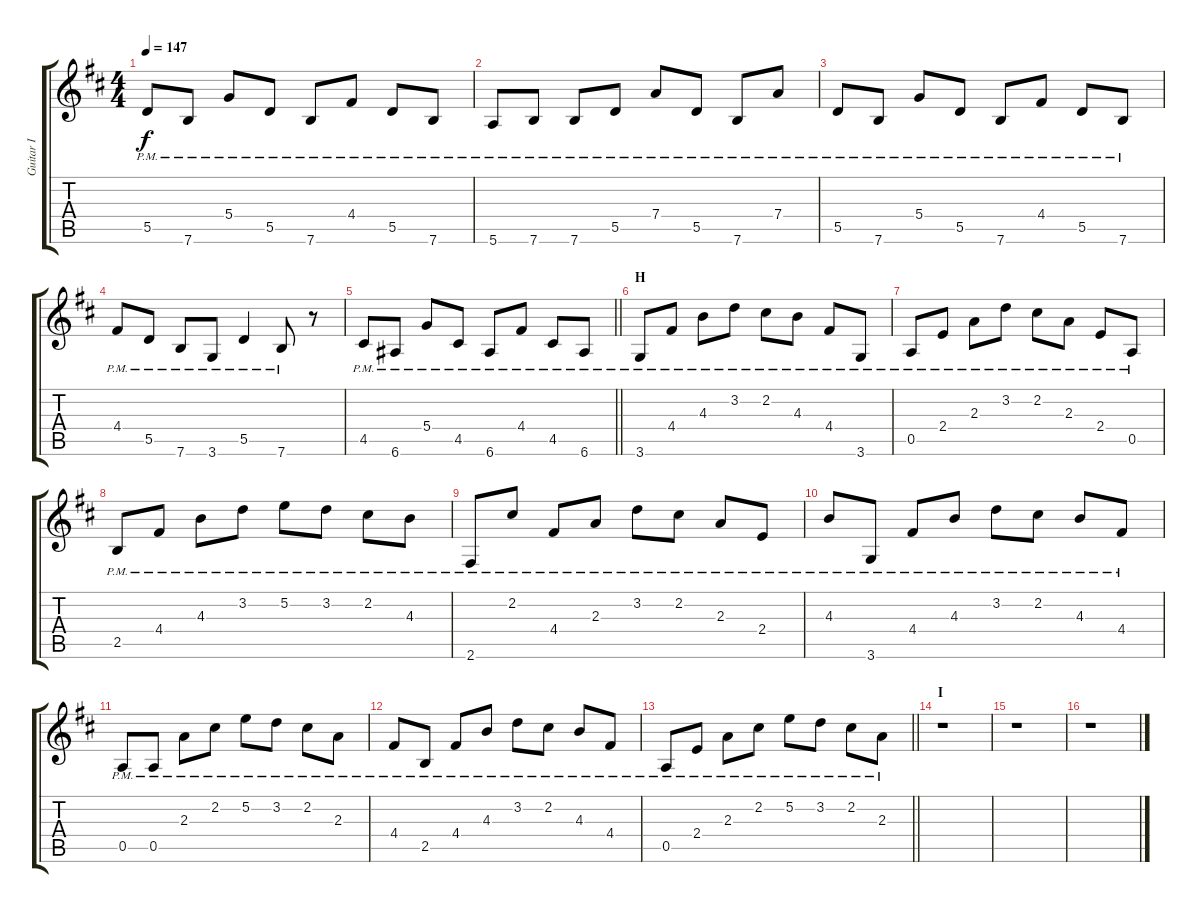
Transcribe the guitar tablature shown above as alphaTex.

\track ("Guitar I" "Guitar I") {instrument overdrivenguitar}
\staff {score tabs}
\tuning (E4 B3 G3 D3 A2 E2) {hide}
\ts (4 4)
\tempo 147
\clef g2
\ks d
5.5{pm}.8{dy f} 7.6{pm}.8 5.4{pm}.8 5.5{pm}.8 7.6{pm}.8 4.4{pm}.8 5.5{pm}.8 7.6{pm}.8 |
5.6{pm}.8 7.6{pm}.8 7.6{pm}.8 5.5{pm}.8 7.4{pm}.8 5.5{pm}.8 7.6{pm}.8 7.4{pm}.8 |
5.5{pm}.8 7.6{pm}.8 5.4{pm}.8 5.5{pm}.8 7.6{pm}.8 4.4{pm}.8 5.5{pm}.8 7.6{pm}.8 |
4.4{pm}.8 5.5{pm}.8 7.6{pm}.8 3.6{pm}.8 5.5{pm}.4 7.6{pm}.8 r.8 |
\barLineRight lightlight
4.5{pm}.8 6.6{pm}.8 5.4{pm}.8 4.5{pm}.8 6.6{pm}.8 4.4{pm}.8 4.5{pm}.8 6.6{pm}.8 |
\section ("" "H")
3.6{pm}.8 4.4{pm}.8 4.3{pm}.8 3.2{pm}.8 2.2{pm}.8 4.3{pm}.8 4.4{pm}.8 3.6{pm}.8 |
0.5{pm}.8 2.4{pm}.8 2.3{pm}.8 3.2{pm}.8 2.2{pm}.8 2.3{pm}.8 2.4{pm}.8 0.5{pm}.8 |
2.5{pm}.8 4.4{pm}.8 4.3{pm}.8 3.2{pm}.8 5.2{pm}.8 3.2{pm}.8 2.2{pm}.8 4.3{pm}.8 |
2.6{pm}.8 2.2{pm}.8 4.4{pm}.8 2.3{pm}.8 3.2{pm}.8 2.2{pm}.8 2.3{pm}.8 2.4{pm}.8 |
4.3{pm}.8 3.6{pm}.8 4.4{pm}.8 4.3{pm}.8 3.2{pm}.8 2.2{pm}.8 4.3{pm}.8 4.4{pm}.8 |
0.5{pm}.8 0.5{pm}.8 2.3{pm}.8 2.2{pm}.8 5.2{pm}.8 3.2{pm}.8 2.2{pm}.8 2.3{pm}.8 |
4.4{pm}.8 2.5{pm}.8 4.4{pm}.8 4.3{pm}.8 3.2{pm}.8 2.2{pm}.8 4.3{pm}.8 4.4{pm}.8 |
\barLineRight lightlight
0.5{pm}.8 2.4{pm}.8 2.3{pm}.8 2.2{pm}.8 5.2{pm}.8 3.2{pm}.8 2.2{pm}.8 2.3{pm}.8 |
\section ("" "I")
r.1 |
r.1 |
r.1
